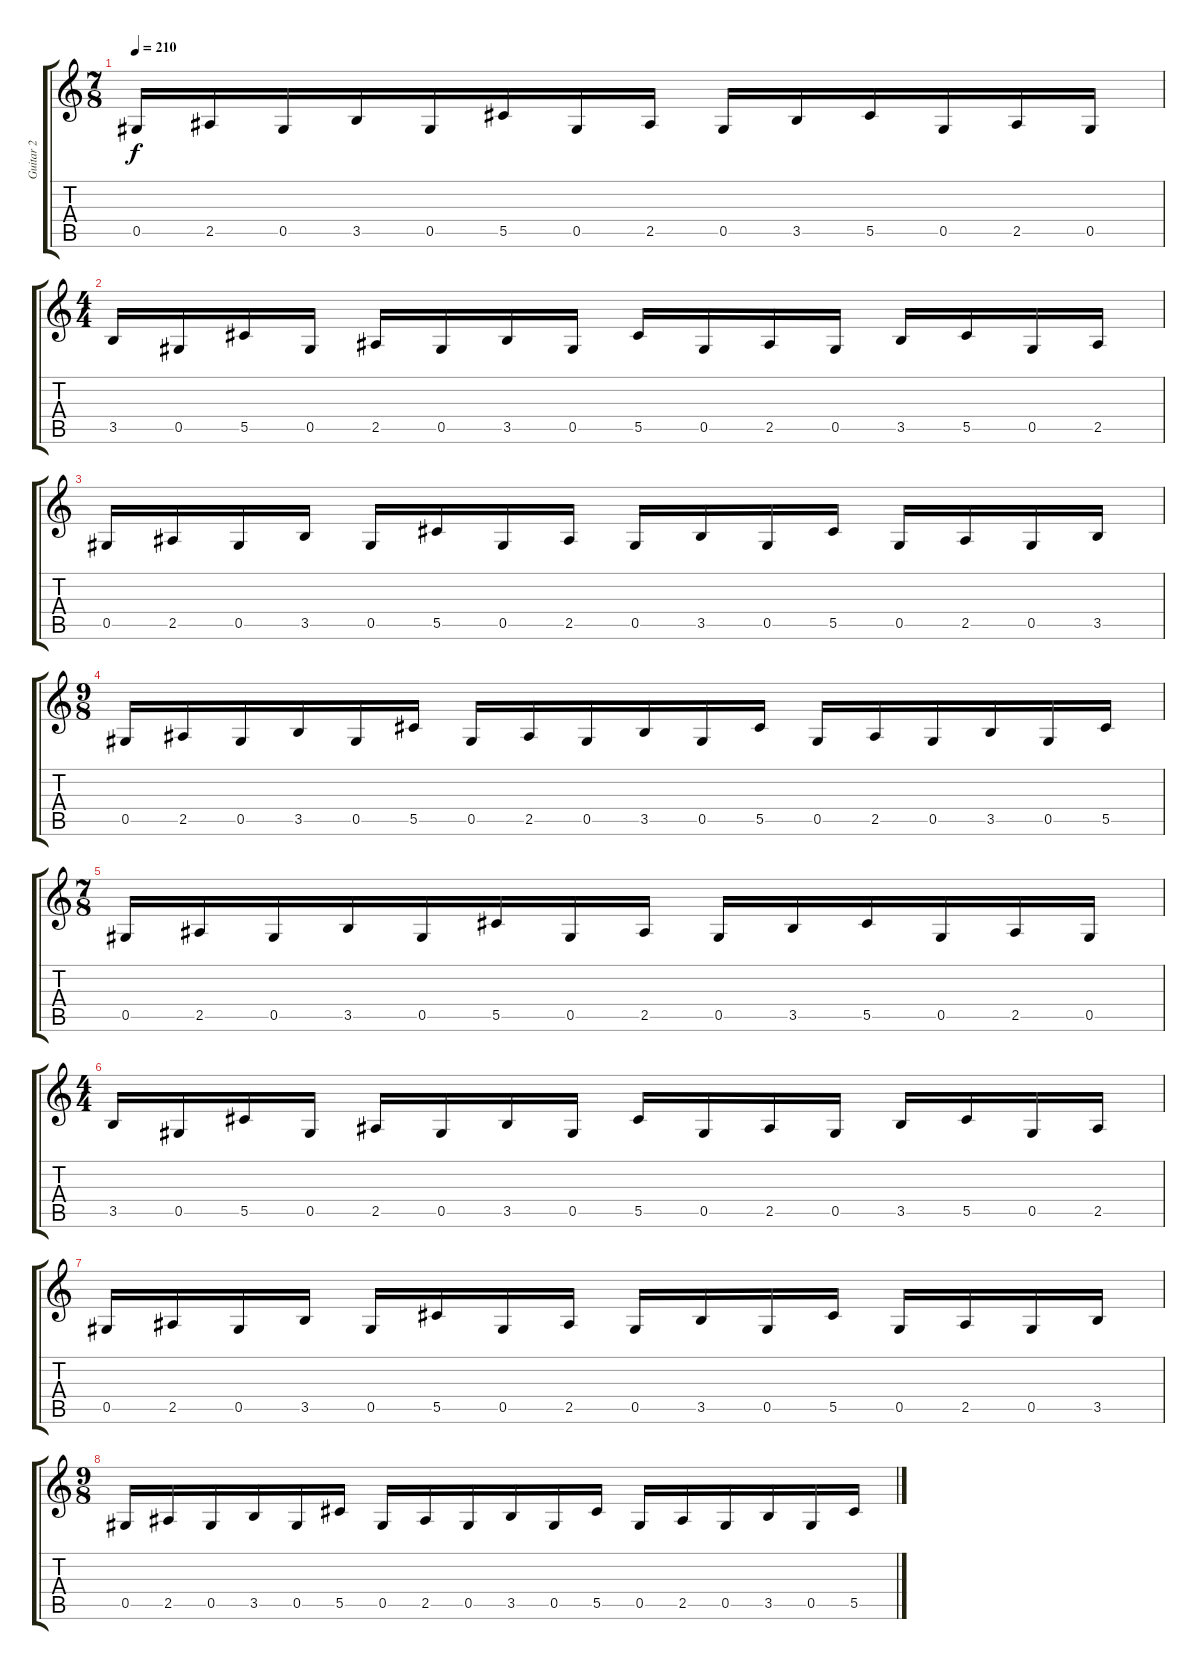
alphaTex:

\track ("Guitar 2" "Guitar 2") {instrument distortionguitar}
\staff {score tabs}
\tuning (Eb4 Bb3 Gb3 Db3 Ab2 Eb2) {hide}
\ts (7 8)
\tempo 210
\clef g2
\ks c
0.5.16{dy f} 2.5.16 0.5.16 3.5.16 0.5.16 5.5.16 0.5.16 2.5.16 0.5.16 3.5.16 5.5.16 0.5.16 2.5.16 0.5.16 |
\ts (4 4)
3.5.16 0.5.16 5.5.16 0.5.16 2.5.16 0.5.16 3.5.16 0.5.16 5.5.16 0.5.16 2.5.16 0.5.16 3.5.16 5.5.16 0.5.16 2.5.16 |
0.5.16 2.5.16 0.5.16 3.5.16 0.5.16 5.5.16 0.5.16 2.5.16 0.5.16 3.5.16 0.5.16 5.5.16 0.5.16 2.5.16 0.5.16 3.5.16 |
\ts (9 8)
0.5.16 2.5.16 0.5.16 3.5.16 0.5.16 5.5.16 0.5.16 2.5.16 0.5.16 3.5.16 0.5.16 5.5.16 0.5.16 2.5.16 0.5.16 3.5.16 0.5.16 5.5.16 |
\ts (7 8)
0.5.16 2.5.16 0.5.16 3.5.16 0.5.16 5.5.16 0.5.16 2.5.16 0.5.16 3.5.16 5.5.16 0.5.16 2.5.16 0.5.16 |
\ts (4 4)
3.5.16 0.5.16 5.5.16 0.5.16 2.5.16 0.5.16 3.5.16 0.5.16 5.5.16 0.5.16 2.5.16 0.5.16 3.5.16 5.5.16 0.5.16 2.5.16 |
0.5.16 2.5.16 0.5.16 3.5.16 0.5.16 5.5.16 0.5.16 2.5.16 0.5.16 3.5.16 0.5.16 5.5.16 0.5.16 2.5.16 0.5.16 3.5.16 |
\ts (9 8)
0.5.16 2.5.16 0.5.16 3.5.16 0.5.16 5.5.16 0.5.16 2.5.16 0.5.16 3.5.16 0.5.16 5.5.16 0.5.16 2.5.16 0.5.16 3.5.16 0.5.16 5.5.16
